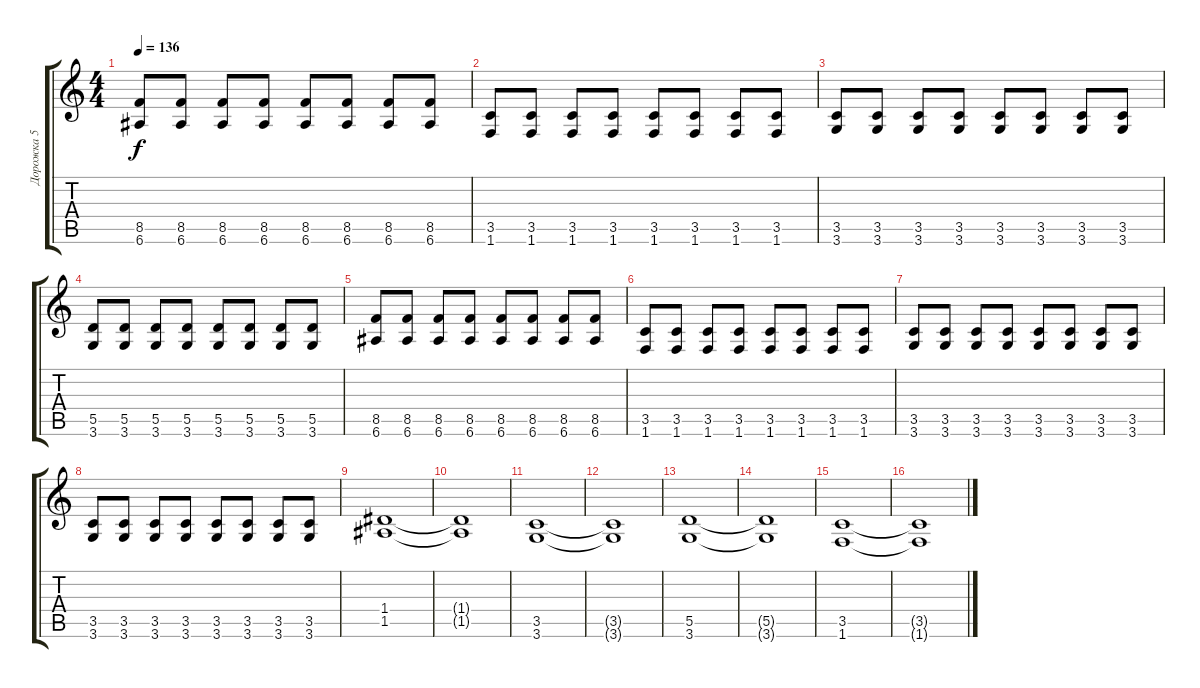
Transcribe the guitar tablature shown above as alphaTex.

\track ("Дорожка 5" "Дорожка 5") {instrument distortionguitar}
\staff {score tabs}
\tuning (E4 B3 G3 D3 A2 E2) {hide}
\ts (4 4)
\tempo 136
\clef g2
\ks c
(8.5 6.6).8{dy f} (8.5 6.6).8 (8.5 6.6).8 (8.5 6.6).8 (8.5 6.6).8 (8.5 6.6).8 (8.5 6.6).8 (8.5 6.6).8 |
(3.5 1.6).8 (3.5 1.6).8 (3.5 1.6).8 (3.5 1.6).8 (3.5 1.6).8 (3.5 1.6).8 (3.5 1.6).8 (3.5 1.6).8 |
(3.5 3.6).8 (3.5 3.6).8 (3.5 3.6).8 (3.5 3.6).8 (3.5 3.6).8 (3.5 3.6).8 (3.5 3.6).8 (3.5 3.6).8 |
(5.5 3.6).8 (5.5 3.6).8 (5.5 3.6).8 (5.5 3.6).8 (5.5 3.6).8 (5.5 3.6).8 (5.5 3.6).8 (5.5 3.6).8 |
(8.5 6.6).8 (8.5 6.6).8 (8.5 6.6).8 (8.5 6.6).8 (8.5 6.6).8 (8.5 6.6).8 (8.5 6.6).8 (8.5 6.6).8 |
(3.5 1.6).8 (3.5 1.6).8 (3.5 1.6).8 (3.5 1.6).8 (3.5 1.6).8 (3.5 1.6).8 (3.5 1.6).8 (3.5 1.6).8 |
(3.5 3.6).8 (3.5 3.6).8 (3.5 3.6).8 (3.5 3.6).8 (3.5 3.6).8 (3.5 3.6).8 (3.5 3.6).8 (3.5 3.6).8 |
(3.5 3.6).8 (3.5 3.6).8 (3.5 3.6).8 (3.5 3.6).8 (3.5 3.6).8 (3.5 3.6).8 (3.5 3.6).8 (3.5 3.6).8 |
(1.4 1.5).1 |
(1.4{t} 1.5{t}).1 |
(3.5 3.6).1 |
(3.5{t} 3.6{t}).1 |
(5.5 3.6).1 |
(5.5{t} 3.6{t}).1 |
(3.5 1.6).1 |
(3.5{t} 1.6{t}).1
